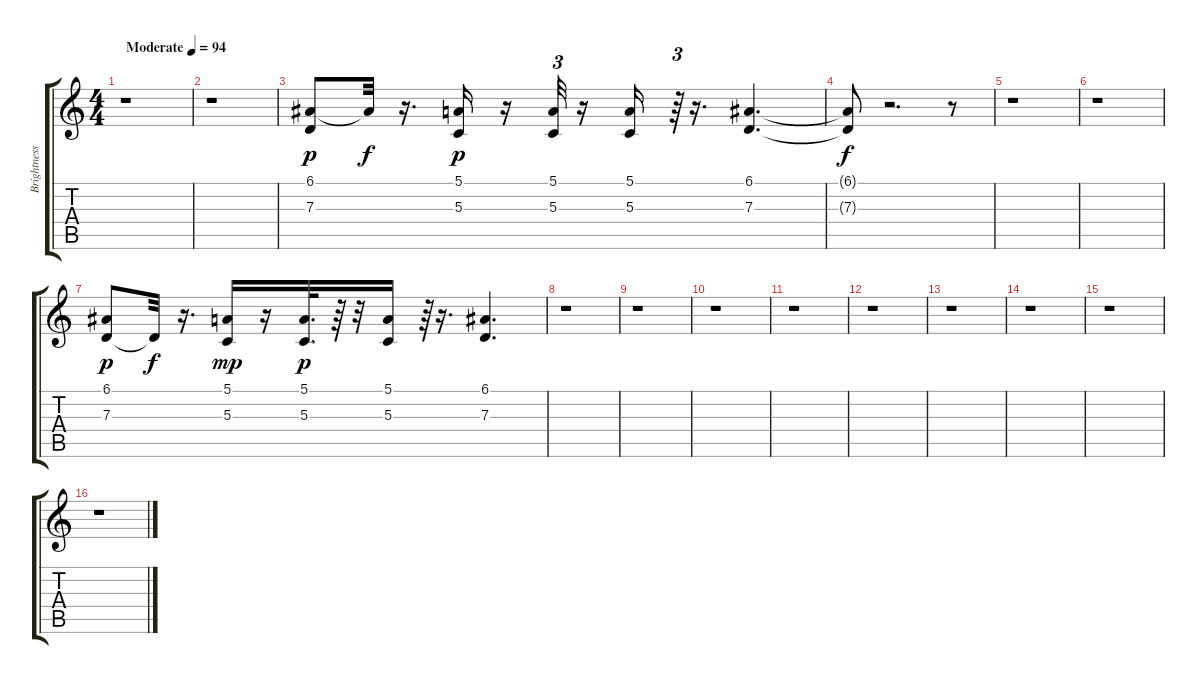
\track ("Brightness" "Brightness") {instrument fx5brightness}
\staff {score tabs}
\tuning (E4 B3 G3 D3 A2 E2) {hide}
\ts (4 4)
\tempo (94 "Moderate")
\clef g2
\ks c
r.1{dy p instrument fx5brightness} |
r.1 |
(6.1 7.3).8{balance 8} 6.1{t}.32{dy f} r.16{d} (5.1 5.3).16{dy p} r.16 (5.1 5.3).32{tu (3 2)} r.16 (5.1 5.3).16 r.64{tu (3 2)} r.16{d} (6.1 7.3).4{d} |
(6.1{t} 7.3{t}).8{dy f} r.2{d} r.8 |
r.1 |
r.1 |
(6.1 7.3).8{dy p} 7.3{t}.32{dy f} r.16{d} (5.1 5.3).16{dy mp} r.16 (5.1 5.3).32{d dy p} r.64 r.32 (5.1 5.3).16 r.64{tu (3 2)} r.16{d} (6.1 7.3).4{d} |
r.1 |
r.1 |
r.1 |
r.1 |
r.1 |
r.1 |
r.1 |
r.1 |
r.1
